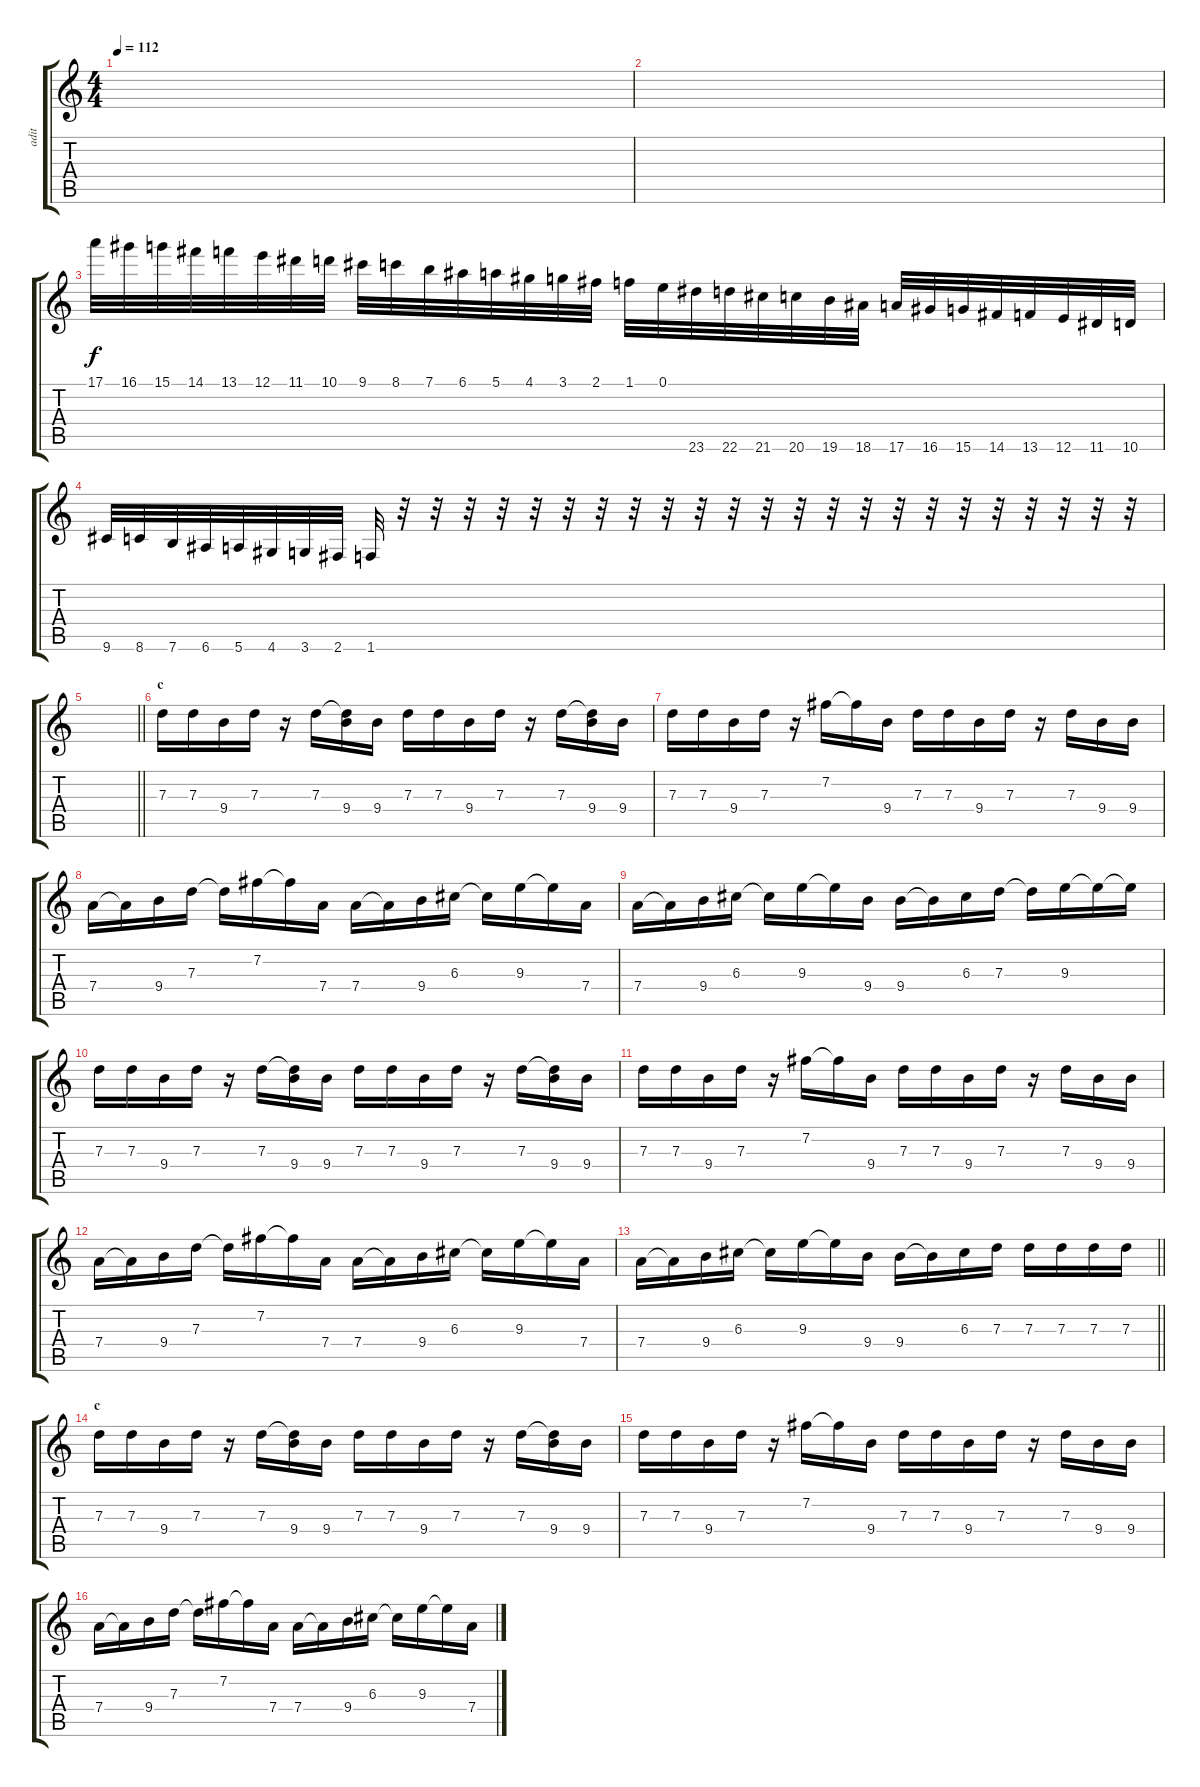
\track ("adit" "adit") {instrument distortionguitar}
\staff {score tabs}
\tuning (E4 B3 G3 D3 A2 E2) {hide}
\ts (4 4)
\tempo 112
\clef g2
\ks c
|
|
17.1.32{volume 6 instrument electricguitarjazz} 16.1.32 15.1.32 14.1.32 13.1.32 12.1.32 11.1.32 10.1.32 9.1.32 8.1.32 7.1.32 6.1.32 5.1.32 4.1.32 3.1.32 2.1.32 1.1.32 0.1.32 23.6.32 22.6.32 21.6.32 20.6.32 19.6.32 18.6.32 17.6.32 16.6.32 15.6.32 14.6.32 13.6.32 12.6.32 11.6.32 10.6.32 |
9.6.32 8.6.32 7.6.32 6.6.32 5.6.32 4.6.32 3.6.32 2.6.32 1.6.32 r.32 r.32 r.32 r.32 r.32 r.32 r.32 r.32 r.32 r.32 r.32 r.32 r.32 r.32 r.32 r.32 r.32 r.32 r.32 r.32 r.32 r.32 r.32 |
\barLineRight lightlight
|
\section ("" "c")
7.3.16{volume 12 instrument distortionguitar} 7.3.16 9.4.16 7.3.16 r.16 7.3.16 (7.3{t} 9.4).16 9.4.16 7.3.16 7.3.16 9.4.16 7.3.16 r.16 7.3.16 (7.3{t} 9.4).16 9.4.16 |
7.3.16 7.3.16 9.4.16 7.3.16 r.16 7.2.16 7.2{t}.16 9.4.16 7.3.16 7.3.16 9.4.16 7.3.16 r.16 7.3.16 9.4.16 9.4.16 |
7.4.16 7.4{t}.16 9.4.16 7.3.16 7.3{t}.16 7.2.16 7.2{t}.16 7.4.16 7.4.16 7.4{t}.16 9.4.16 6.3.16 6.3{t}.16 9.3.16 9.3{t}.16 7.4.16 |
7.4.16 7.4{t}.16 9.4.16 6.3.16 6.3{t}.16 9.3.16 9.3{t}.16 9.4.16 9.4.16 9.4{t}.16 6.3.16 7.3.16 7.3{t}.16 9.3.16 9.3{t}.16 9.3{t}.16 |
7.3.16 7.3.16 9.4.16 7.3.16 r.16 7.3.16 (7.3{t} 9.4).16 9.4.16 7.3.16 7.3.16 9.4.16 7.3.16 r.16 7.3.16 (7.3{t} 9.4).16 9.4.16 |
7.3.16 7.3.16 9.4.16 7.3.16 r.16 7.2.16 7.2{t}.16 9.4.16 7.3.16 7.3.16 9.4.16 7.3.16 r.16 7.3.16 9.4.16 9.4.16 |
7.4.16 7.4{t}.16 9.4.16 7.3.16 7.3{t}.16 7.2.16 7.2{t}.16 7.4.16 7.4.16 7.4{t}.16 9.4.16 6.3.16 6.3{t}.16 9.3.16 9.3{t}.16 7.4.16 |
\barLineRight lightlight
7.4.16 7.4{t}.16 9.4.16 6.3.16 6.3{t}.16 9.3.16 9.3{t}.16 9.4.16 9.4.16 9.4{t}.16 6.3.16 7.3.16 7.3.16 7.3.16 7.3.16 7.3.16 |
\section ("" "c")
7.3.16 7.3.16 9.4.16 7.3.16 r.16 7.3.16 (7.3{t} 9.4).16 9.4.16 7.3.16 7.3.16 9.4.16 7.3.16 r.16 7.3.16 (7.3{t} 9.4).16 9.4.16 |
7.3.16 7.3.16 9.4.16 7.3.16 r.16 7.2.16 7.2{t}.16 9.4.16 7.3.16 7.3.16 9.4.16 7.3.16 r.16 7.3.16 9.4.16 9.4.16 |
7.4.16 7.4{t}.16 9.4.16 7.3.16 7.3{t}.16 7.2.16 7.2{t}.16 7.4.16 7.4.16 7.4{t}.16 9.4.16 6.3.16 6.3{t}.16 9.3.16 9.3{t}.16 7.4.16
